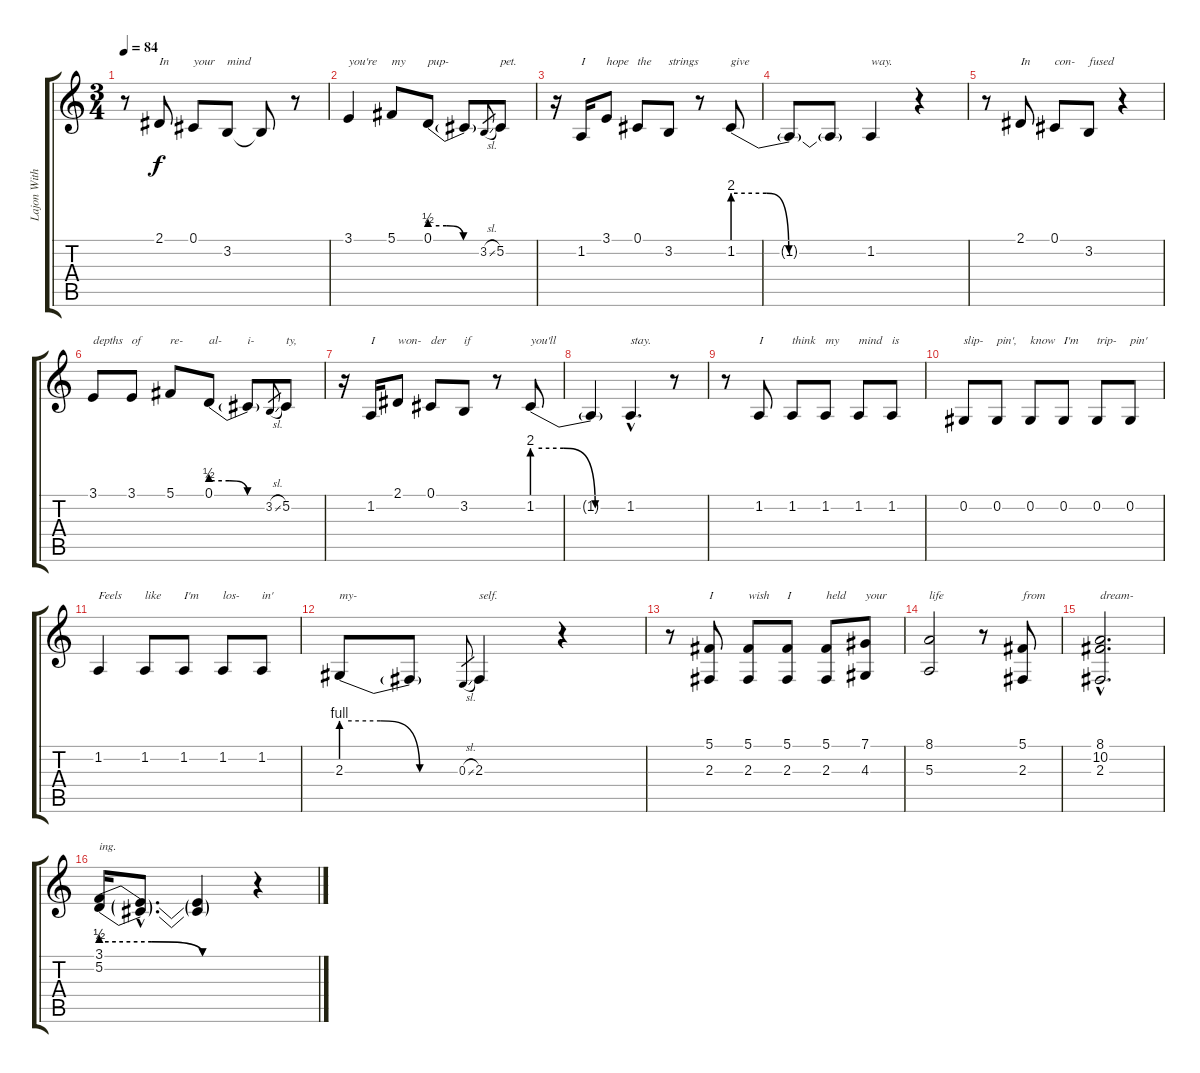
\track ("Lajon Witherspoon - Vocals" "Lajon With") {instrument lead2sawtooth}
\staff {score tabs}
\tuning (Db4 Ab3 E3 B2 Gb2 Db2) {hide}
\ts (3 4)
\tempo 84
\clef g2
\ks c
r.8{dy f} 2.1.8{txt "In"} 0.1.8{txt "your"} 3.2.8{txt "mind"} 3.2{t}.8 r.8 |
3.1.4{txt "you're"} 5.1.8{txt "my"} 0.1{be (custom 0 2 20 2 40 0 60 0)}.8{txt "pup-"} 0.1{t}.8 3.2{sl}.8{gr} 5.2.8{txt "pet."} |
r.16 1.2.16{txt "I"} 3.1.8{txt "hope"} 0.1.8{txt "the"} 3.2.8{txt "strings"} r.8 1.2{be (custom 0 8 15 8 25 0 40 0 60 0)}.8{txt "give"} |
1.2{t}.8 1.2{t}.8 1.2.4{txt "way."} r.4 |
r.8 2.1.8{txt "In"} 0.1.8{txt "con-"} 3.2.8{txt "fused"} r.4 |
3.1.8{txt "depths"} 3.1.8{txt "of"} 5.1.8{txt "re-"} 0.1{be (custom 0 2 20 2 40 0 60 0)}.8{txt "al-"} 0.1{t}.8{txt "i-"} 3.2{sl}.8{gr} 5.2.8{txt "ty,"} |
r.16 1.2.16{txt "I"} 2.1.8{txt "won-"} 0.1.8{txt "der"} 3.2.8{txt "if"} r.8 1.2{be (custom 0 8 20 8 40 0 60 0)}.8{txt "you'll"} |
1.2{t}.4 1.2{hac}.4{d txt "stay."} r.8 |
r.8 1.2.8{txt "I"} 1.2.8{txt "think"} 1.2.8{txt "my"} 1.2.8{txt "mind"} 1.2.8{txt "is"} |
0.2.8{txt "slip-"} 0.2.8{txt "pin',"} 0.2.8{txt "know"} 0.2.8{txt "I'm"} 0.2.8{txt "trip-"} 0.2.8{txt "pin'"} |
1.2.4{txt "Feels"} 1.2.8{txt "like"} 1.2.8{txt "I'm"} 1.2.8{txt "los-"} 1.2.8{txt "in'"} |
2.3{be (custom 0 4 20 4 40 0 60 0)}.8{txt "my-"} 2.3{t}.8 0.3{sl}.8{gr} 2.3.4{txt "self."} r.4 |
r.8 (5.1 2.3).8{txt "I"} (5.1 2.3).8{txt "wish"} (5.1 2.3).8{txt "I"} (5.1 2.3).8{txt "held"} (7.1 4.3).8{txt "your"} |
(8.1 5.3).2{txt "life"} r.8 (5.1 2.3).8{txt "from"} |
(8.1{hac} 10.2{hac} 2.3{hac}).2{d txt "dream-"} |
(3.1{be (custom 0 2 20 2 40 0 60 0)} 5.2{be (custom 0 2 20 2 40 0 60 0)}).16{txt "ing."} (3.1{hac t} 5.2{hac t}).8{d} (3.1{t} 5.2{t}).4 r.4
